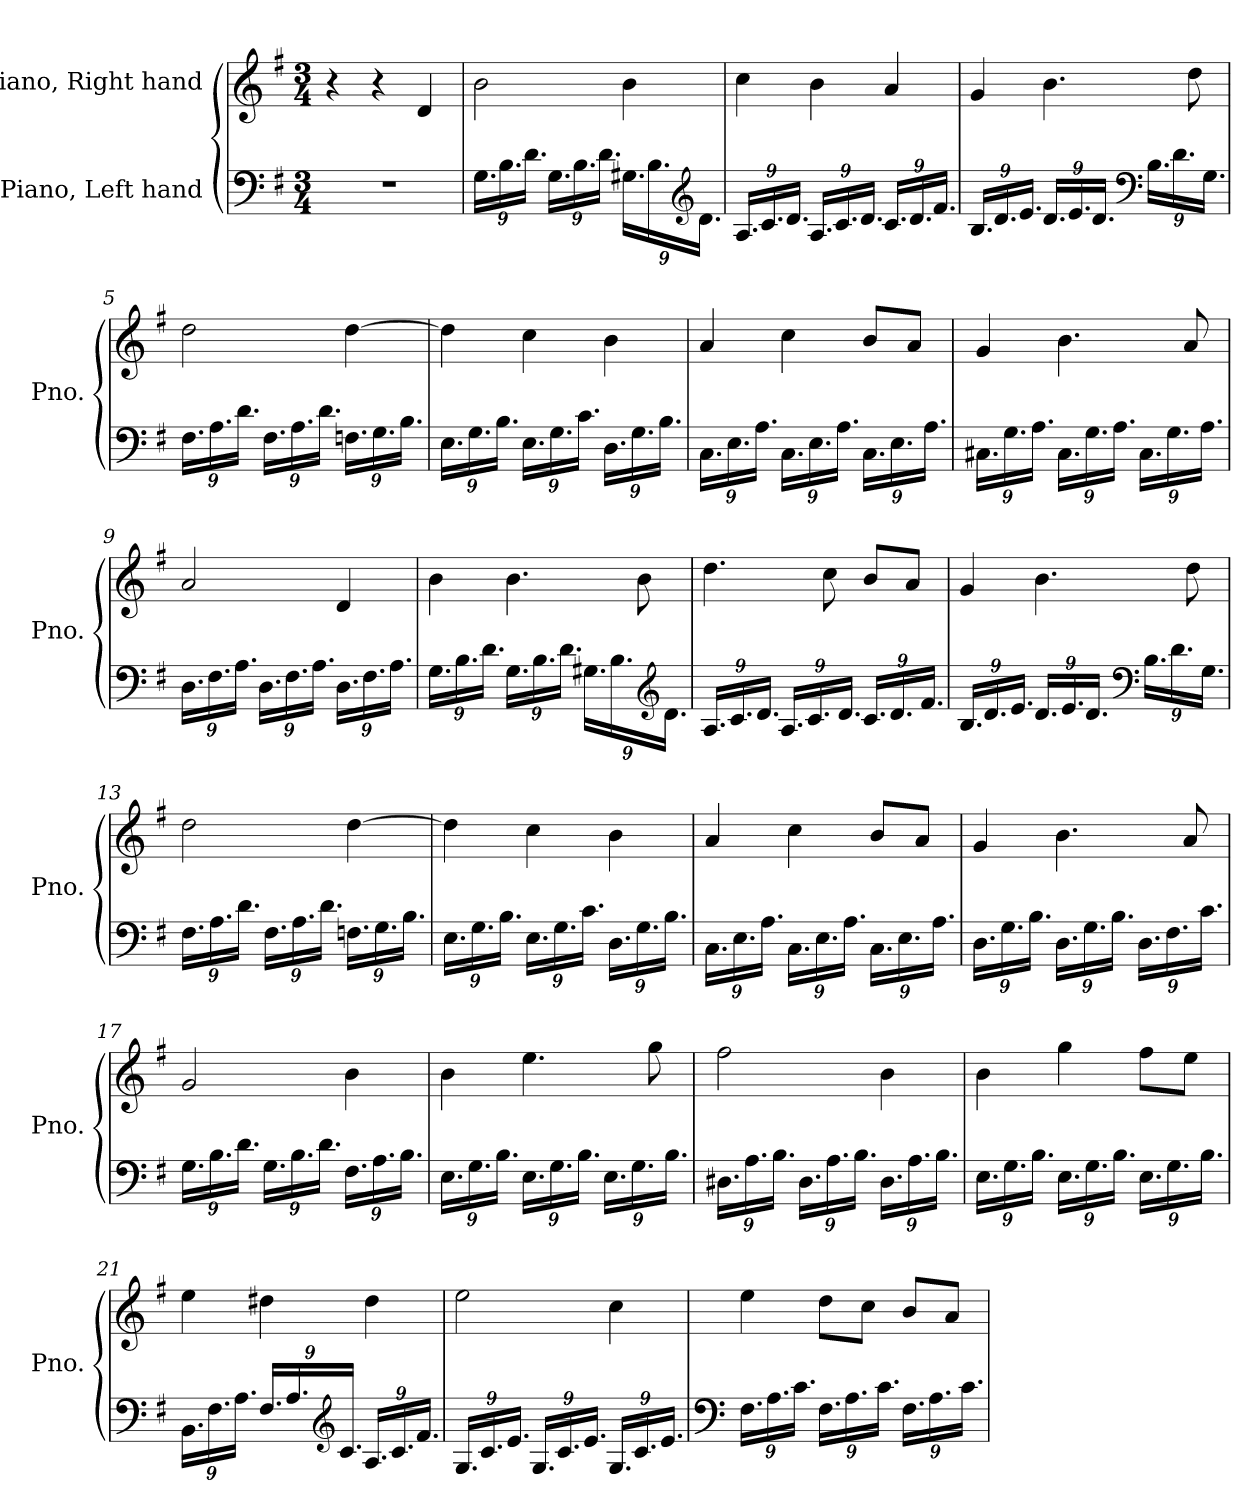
**kern	**kern
*part2	*part1
*staff2	*staff1
*I"Piano, Left hand	*I"Piano, Right hand
*I'Pno.	*I'Pno.
*clefF4	*clefG2
*k[f#]	*k[f#]
*M3/4	*M3/4
*MM100	*MM100
=1	=1
2.r	4r
.	4r
.	4d/
=2	=2
*Xbrackettup	*
18.G\LL	2b\
18.B\	.
18.d\JJ	.
18.G\LL	.
18.B\	.
18.d\JJ	.
18.G#X\LL	4b\
18.B\	.
*clefG2	*
18.d\JJ	.
=3	=3
18.A/LL	4cc\
18.c/	.
18.d/JJ	.
18.A/LL	4b\
18.c/	.
18.d/JJ	.
18.c/LL	4a/
18.d/	.
18.f#/JJ	.
!!LO:LB:g=z
=4	=4
18.B/LL	4g/
18.d/	.
18.e/JJ	.
18.d/LL	4.b\
18.e/	.
18.d/JJ	.
*clefF4	*
18.B\LL	.
18.d\	.
.	8dd\
18.G\JJ	.
=5	=5
18.F#\LL	2dd\
18.A\	.
18.d\JJ	.
18.F#\LL	.
18.A\	.
18.d\JJ	.
18.Fn\LL	[4dd\
18.G\	.
18.B\JJ	.
=6	=6
18.E\LL	4dd\]
18.G\	.
18.B\JJ	.
18.E\LL	4cc\
18.G\	.
18.c\JJ	.
18.D\LL	4b\
18.G\	.
18.B\JJ	.
!!LO:LB:g=z
=7	=7
18.C\LL	4a/
18.E\	.
18.A\JJ	.
18.C\LL	4cc\
18.E\	.
18.A\JJ	.
18.C\LL	8b/L
18.E\	.
.	8a/J
18.A\JJ	.
=8	=8
18.C#X\LL	4g/
18.G\	.
18.A\JJ	.
18.C#\LL	4.b\
18.G\	.
18.A\JJ	.
18.C#\LL	.
18.G\	.
.	8a/
18.A\JJ	.
=9	=9
18.D\LL	2a/
18.F#\	.
18.A\JJ	.
18.D\LL	.
18.F#\	.
18.A\JJ	.
18.D\LL	4d/
18.F#\	.
18.A\JJ	.
!!LO:LB:g=z
=10	=10
18.G\LL	4b\
18.B\	.
18.d\JJ	.
18.G\LL	4.b\
18.B\	.
18.d\JJ	.
18.G#X\LL	.
18.B\	.
.	8b\
*clefG2	*
18.d\JJ	.
=11	=11
18.A/LL	4.dd\
18.c/	.
18.d/JJ	.
18.A/LL	.
18.c/	.
.	8cc\
18.d/JJ	.
18.c/LL	8b/L
18.d/	.
.	8a/J
18.f#/JJ	.
!!LO:LB:g=z
=12	=12
18.B/LL	4g/
18.d/	.
18.e/JJ	.
18.d/LL	4.b\
18.e/	.
18.d/JJ	.
*clefF4	*
18.B\LL	.
18.d\	.
.	8dd\
18.G\JJ	.
=13	=13
18.F#\LL	2dd\
18.A\	.
18.d\JJ	.
18.F#\LL	.
18.A\	.
18.d\JJ	.
18.Fn\LL	[4dd\
18.G\	.
18.B\JJ	.
=14	=14
18.E\LL	4dd\]
18.G\	.
18.B\JJ	.
18.E\LL	4cc\
18.G\	.
18.c\JJ	.
18.D\LL	4b\
18.G\	.
18.B\JJ	.
!!LO:LB:g=z
=15	=15
18.C\LL	4a/
18.E\	.
18.A\JJ	.
18.C\LL	4cc\
18.E\	.
18.A\JJ	.
18.C\LL	8b/L
18.E\	.
.	8a/J
18.A\JJ	.
=16	=16
18.D\LL	4g/
18.G\	.
18.B\JJ	.
18.D\LL	4.b\
18.G\	.
18.B\JJ	.
18.D\LL	.
18.F#\	.
.	8a/
18.c\JJ	.
=17	=17
18.G\LL	2g/
18.B\	.
18.d\JJ	.
18.G\LL	.
18.B\	.
18.d\JJ	.
18.F#\LL	4b\
18.A\	.
18.B\JJ	.
!!LO:PB:g=z
=18	=18
18.E\LL	4b\
18.G\	.
18.B\JJ	.
18.E\LL	4.ee\
18.G\	.
18.B\JJ	.
18.E\LL	.
18.G\	.
.	8gg\
18.B\JJ	.
=19	=19
18.D#X\LL	2ff#\
18.A\	.
18.B\JJ	.
18.D#\LL	.
18.A\	.
18.B\JJ	.
18.D#\LL	4b\
18.A\	.
18.B\JJ	.
=20	=20
18.E\LL	4b\
18.G\	.
18.B\JJ	.
18.E\LL	4gg\
18.G\	.
18.B\JJ	.
18.E\LL	8ff#\L
18.G\	.
.	8ee\J
18.B\JJ	.
!!LO:LB:g=z
=21	=21
18.BB\LL	4ee\
18.F#\	.
18.A\JJ	.
18.F#/LL	4dd#X\
18.A/	.
*clefG2	*
18.c/JJ	.
18.A/LL	4dd#\
18.c/	.
18.f#/JJ	.
=22	=22
18.G/LL	2ee\
18.c/	.
18.e/JJ	.
18.G/LL	.
18.c/	.
18.e/JJ	.
18.G/LL	4cc\
18.c/	.
18.e/JJ	.
!!LO:LB:g=z
=23	=23
*clefF4	*
18.F#\LL	4ee\
18.A\	.
18.c\JJ	.
18.F#\LL	8dd\L
18.A\	.
.	8cc\J
18.c\JJ	.
18.F#\LL	8b/L
18.A\	.
.	8a/J
18.c\JJ	.
=	=
*-	*-
